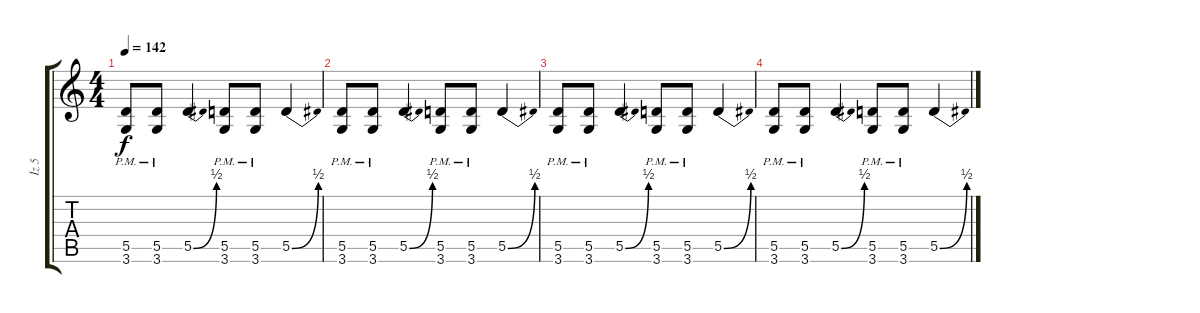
\track ("İz 5" "İz 5") {instrument distortionguitar}
\staff {score tabs}
\tuning (E4 B3 G3 D3 A2 E2) {hide}
\ts (4 4)
\tempo 142
\clef g2
\ks c
(5.5{pm} 3.6{pm}).8{dy f} (5.5{pm} 3.6{pm}).8 5.5{be (bend 0 0 60 2)}.4 (5.5{pm} 3.6{pm}).8 (5.5{pm} 3.6{pm}).8 5.5{be (bend 0 0 60 2)}.4 |
(5.5{pm} 3.6{pm}).8 (5.5{pm} 3.6{pm}).8 5.5{be (bend 0 0 60 2)}.4 (5.5{pm} 3.6{pm}).8 (5.5{pm} 3.6{pm}).8 5.5{be (bend 0 0 60 2)}.4 |
(5.5{pm} 3.6{pm}).8 (5.5{pm} 3.6{pm}).8 5.5{be (bend 0 0 60 2)}.4 (5.5{pm} 3.6{pm}).8 (5.5{pm} 3.6{pm}).8 5.5{be (bend 0 0 60 2)}.4 |
(5.5{pm} 3.6{pm}).8 (5.5{pm} 3.6{pm}).8 5.5{be (bend 0 0 60 2)}.4 (5.5{pm} 3.6{pm}).8 (5.5{pm} 3.6{pm}).8 5.5{be (bend 0 0 60 2)}.4
